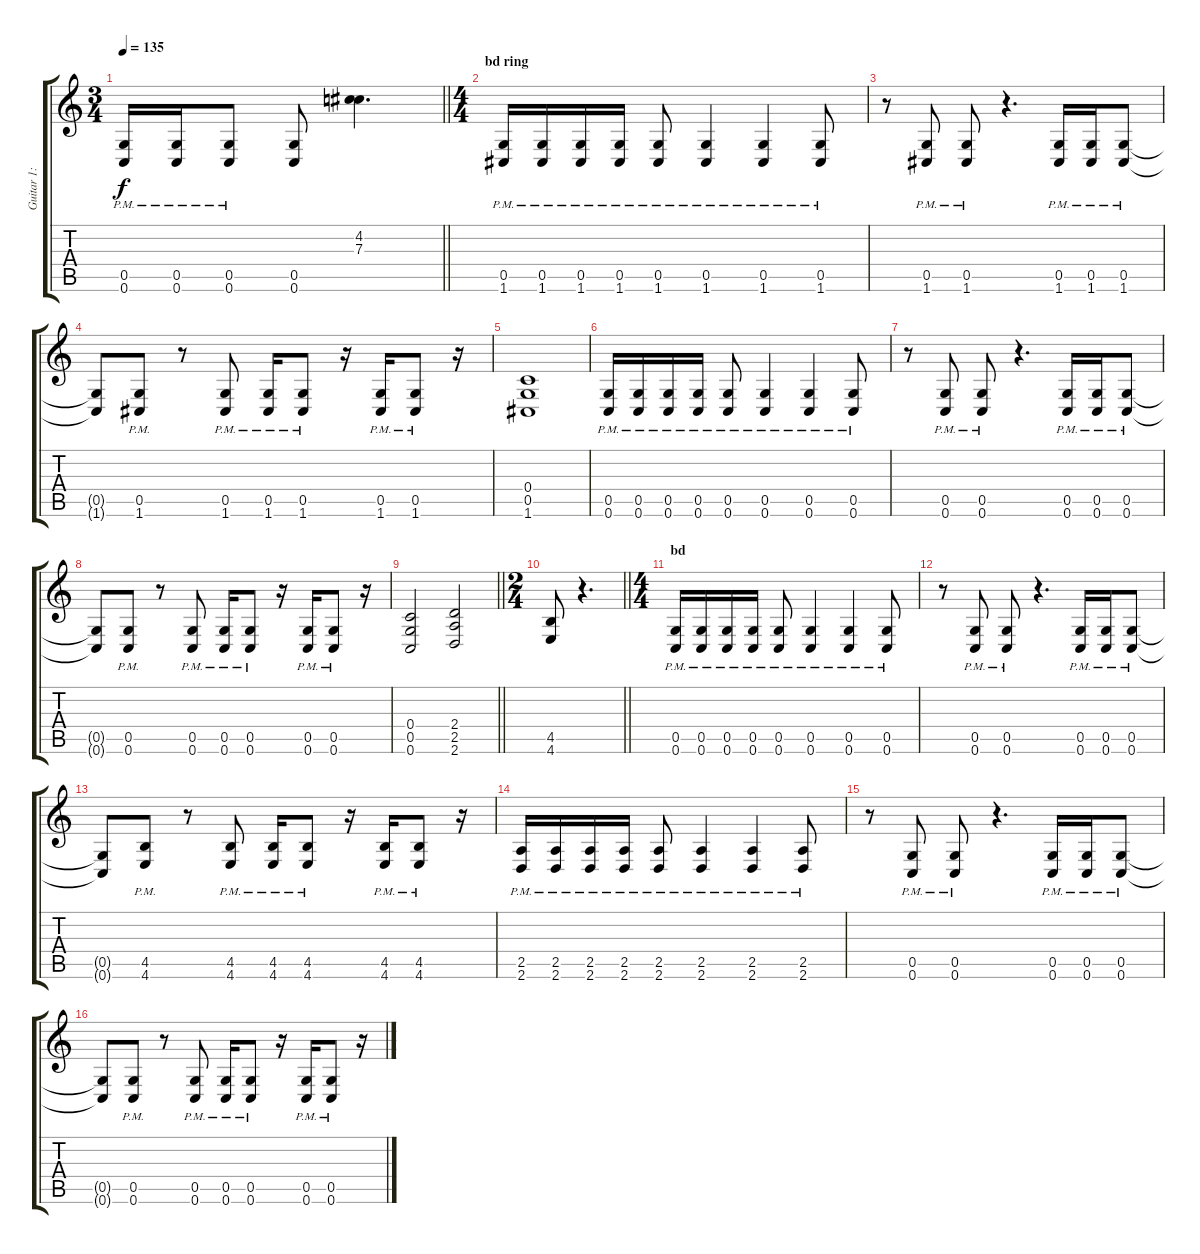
\track ("Guitar 1: Johan" "Guitar 1: ") {instrument distortionguitar}
\staff {score tabs}
\tuning (D4 A3 F3 C3 G2 C2) {hide}
\ts (3 4)
\tempo 135
\clef g2
\barLineRight lightlight
\ks c
(0.5{pm} 0.6).16{dy f} (0.5{pm} 0.6).16 (0.5{pm} 0.6).8 (0.5 0.6).8 (4.2 7.3).4{d} |
\ts (4 4)
\section ("" "bd ring")
(0.5{pm} 1.6).16 (0.5{pm} 1.6).16 (0.5{pm} 1.6).16 (0.5{pm} 1.6).16 (0.5{pm} 1.6).8 (0.5{pm} 1.6).4 (0.5{pm} 1.6).4 (0.5{pm} 1.6).8 |
r.8 (0.5{pm} 1.6).8 (0.5{pm} 1.6).8 r.4{d} (0.5{pm} 1.6).16 (0.5{pm} 1.6).16 (0.5{pm} 1.6).8 |
(0.5{t} 1.6{t}).8 (0.5{pm} 1.6).8 r.8 (0.5{pm} 1.6).8 (0.5{pm} 1.6).16 (0.5{pm} 1.6).8 r.16 (0.5{pm} 1.6).16 (0.5{pm} 1.6).8 r.16 |
(0.4 0.5 1.6).1 |
(0.5{pm} 0.6).16 (0.5{pm} 0.6).16 (0.5{pm} 0.6).16 (0.5{pm} 0.6).16 (0.5{pm} 0.6).8 (0.5{pm} 0.6).4 (0.5{pm} 0.6).4 (0.5{pm} 0.6).8 |
r.8 (0.5{pm} 0.6).8 (0.5{pm} 0.6).8 r.4{d} (0.5{pm} 0.6).16 (0.5{pm} 0.6).16 (0.5{pm} 0.6).8 |
(0.5{t} 0.6{t}).8 (0.5{pm} 0.6).8 r.8 (0.5{pm} 0.6).8 (0.5{pm} 0.6).16 (0.5{pm} 0.6).8 r.16 (0.5{pm} 0.6).16 (0.5{pm} 0.6).8 r.16 |
\barLineRight lightlight
(0.4 0.5 0.6).2 (2.4 2.5 2.6).2 |
\ts (2 4)
\barLineRight lightlight
(4.5 4.6).8 r.4{d} |
\ts (4 4)
\section ("" "bd")
(0.5{pm} 0.6).16 (0.5{pm} 0.6).16 (0.5{pm} 0.6).16 (0.5{pm} 0.6).16 (0.5{pm} 0.6).8 (0.5{pm} 0.6).4 (0.5{pm} 0.6).4 (0.5{pm} 0.6).8 |
r.8 (0.5{pm} 0.6).8 (0.5{pm} 0.6).8 r.4{d} (0.5{pm} 0.6).16 (0.5{pm} 0.6).16 (0.5{pm} 0.6).8 |
(0.5{t} 0.6{t}).8 (4.5{pm} 4.6).8 r.8 (4.5{pm} 4.6).8 (4.5{pm} 4.6).16 (4.5{pm} 4.6).8 r.16 (4.5{pm} 4.6).16 (4.5{pm} 4.6).8 r.16 |
(2.5{pm} 2.6).16 (2.5{pm} 2.6).16 (2.5{pm} 2.6).16 (2.5{pm} 2.6).16 (2.5{pm} 2.6).8 (2.5{pm} 2.6).4 (2.5{pm} 2.6).4 (2.5{pm} 2.6).8 |
r.8 (0.5{pm} 0.6).8 (0.5{pm} 0.6).8 r.4{d} (0.5{pm} 0.6).16 (0.5{pm} 0.6).16 (0.5{pm} 0.6).8 |
(0.5{t} 0.6{t}).8 (0.5{pm} 0.6).8 r.8 (0.5{pm} 0.6).8 (0.5{pm} 0.6).16 (0.5{pm} 0.6).8 r.16 (0.5{pm} 0.6).16 (0.5{pm} 0.6).8 r.16
